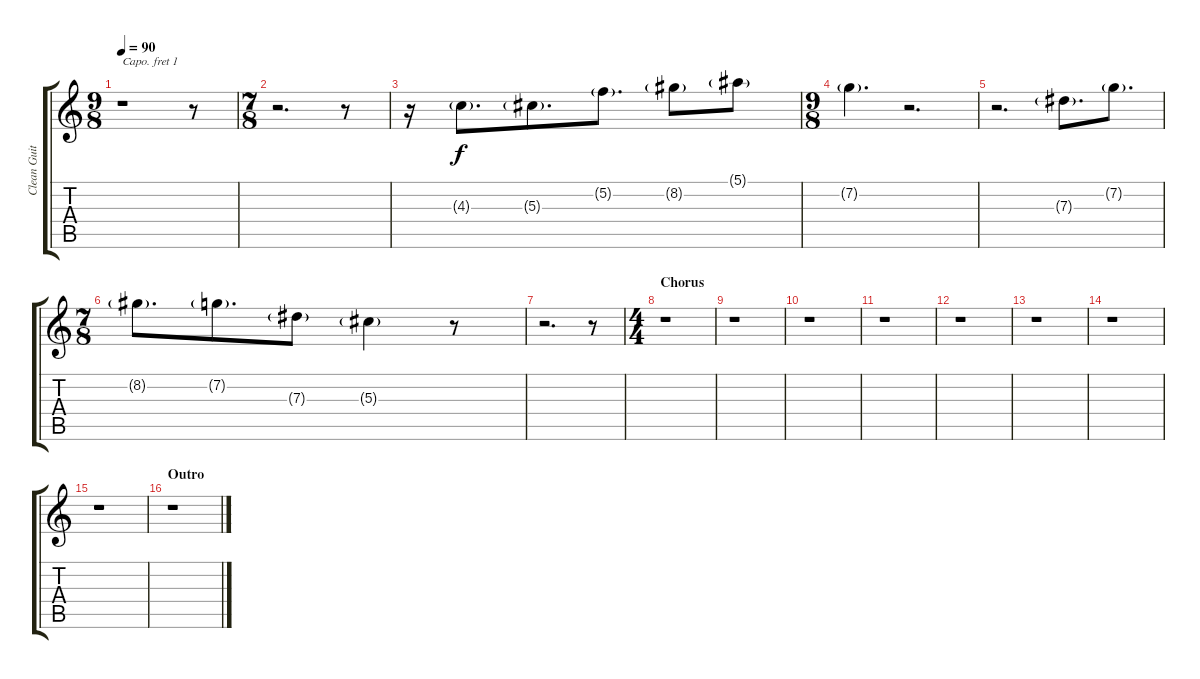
\track ("Clean Guitar Left" "Clean Guit") {instrument electricguitarjazz}
\staff {score tabs}
\capo 1
\tuning (E4 B3 G3 D3 A2 E2) {hide}
\ts (9 8)
\tempo 90
\clef g2
\ks c
r.1{dy f} r.8 |
\ts (7 8)
r.2{d} r.8 |
r.16 4.3{g}.8{d} 5.3{g}.8{d} 5.2{g}.8{d} 8.2{g}.8 5.1{g}.8 |
\ts (9 8)
7.2{g}.4{d} r.2{d} |
r.2{d} 7.3{g}.8{d} 7.2{g}.8{d} |
\ts (7 8)
8.2{g}.8{d} 7.2{g}.8{d} 7.3{g}.8 5.3{g}.4 r.8 |
r.2{d} r.8 |
\ts (4 4)
\section ("" "Chorus")
r.1 |
r.1 |
r.1 |
r.1 |
r.1 |
r.1 |
r.1 |
r.1 |
\section ("" "Outro")
r.1
